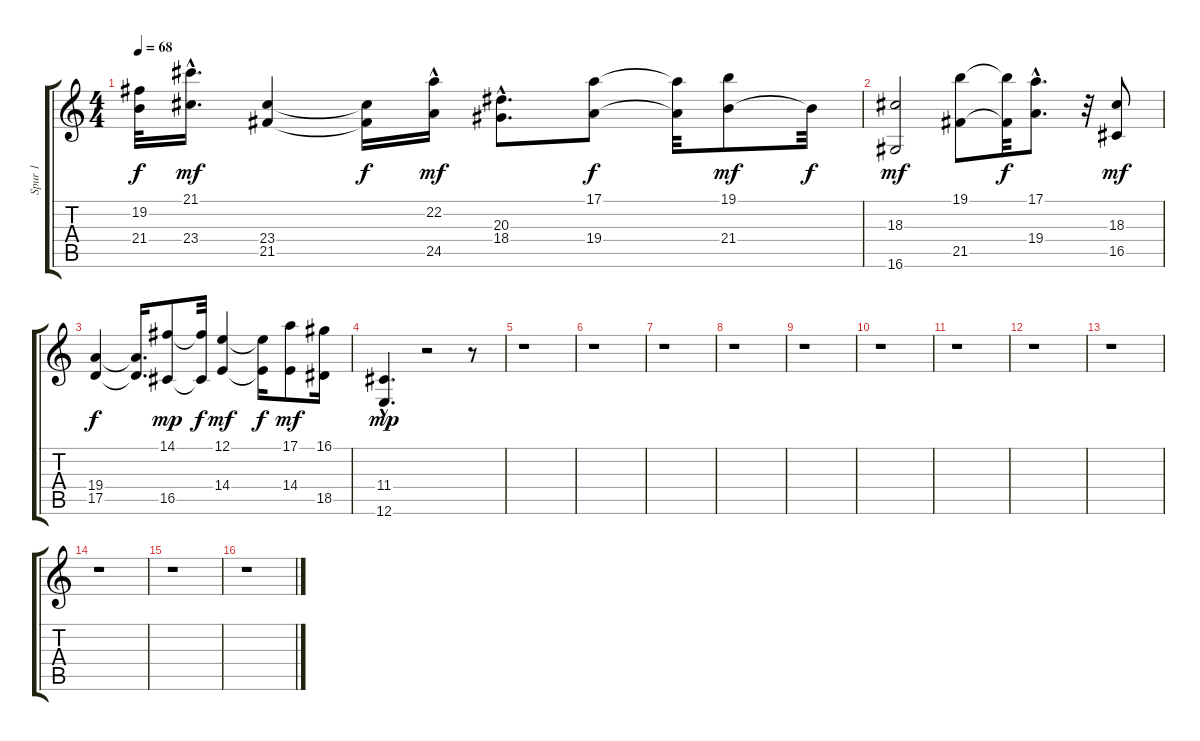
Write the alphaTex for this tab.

\track ("Spur 1" "Spur 1") {instrument stringensemble2}
\staff {score tabs}
\tuning (E4 B3 G3 D3 A2 E2) {hide}
\ts (4 4)
\tempo 68
\clef g2
\ks c
(19.2{t} 21.4{t}).32{dy f} (21.1{hac} 23.4{hac}).16{d dy mf} (23.4 21.5).4 (23.4{t} 21.5{t}).16{dy f} (22.2 24.5{hac}).16{dy mf} (20.3{hac} 18.4{hac}).8{d} (17.1 19.4).8{dy f} (17.1{t} 19.4{t}).32 (19.1 21.4).8{dy mf} 21.4{t}.32{dy f} |
(18.3 16.6).2{dy mf} (19.1 21.5).8 (19.1{t} 21.5{t}).32{dy f} (17.1{hac} 19.4{hac}).8{d} r.32 (18.3 16.5).8{dy mf} |
(19.4 17.5).4{dy f} (19.4{t} 17.5{t}).16{d} (14.1 16.5).8{dy mp} (14.1{t} 16.5{t}).32{dy f} (12.1 14.4).4{dy mf} (12.1{t} 14.4{t}).16{dy f} (17.1 14.4).8{dy mf} (16.1 18.5).16 |
(11.4{hac} 12.6{hac}).4{d dy mp} r.2 r.8 |
r.1 |
r.1 |
r.1 |
r.1 |
r.1 |
r.1 |
r.1 |
r.1 |
r.1 |
r.1 |
r.1 |
r.1
